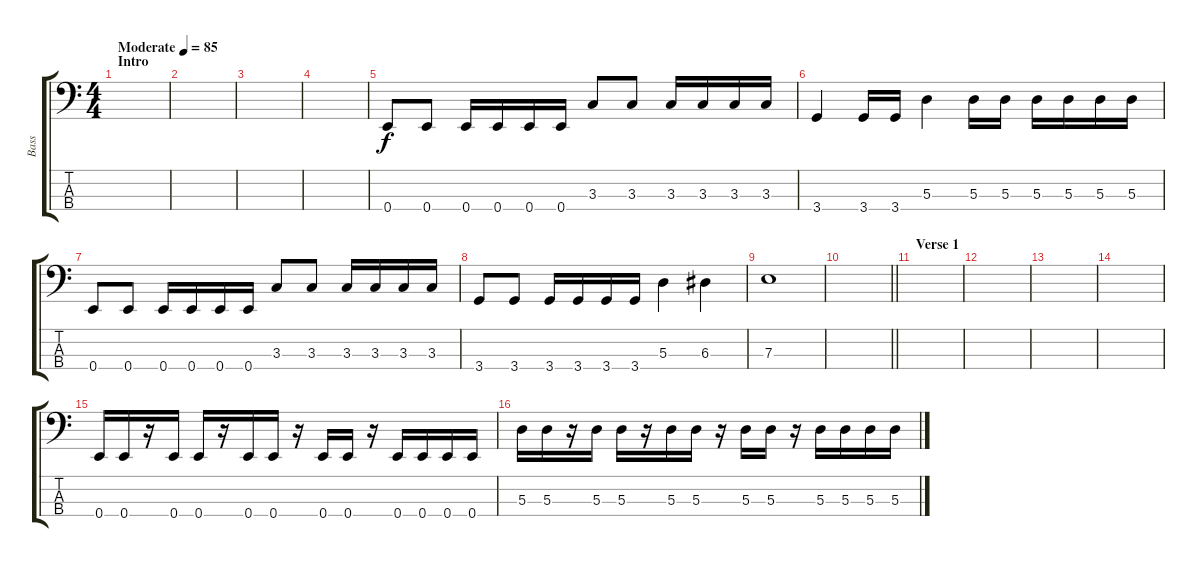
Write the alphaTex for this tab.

\track ("Bass" "Bass") {instrument electricbasspick}
\staff {score tabs}
\tuning (G2 D2 A1 E1) {hide}
\ts (4 4)
\section ("" "Intro")
\tempo (85 "Moderate")
\clef f4
\ks c
|
|
|
|
0.4.8 0.4.8 0.4.16 0.4.16 0.4.16 0.4.16 3.3.8 3.3.8 3.3.16 3.3.16 3.3.16 3.3.16 |
3.4.4 3.4.16 3.4.16 5.3.4 5.3.16 5.3.16 5.3.16 5.3.16 5.3.16 5.3.16 |
0.4.8 0.4.8 0.4.16 0.4.16 0.4.16 0.4.16 3.3.8 3.3.8 3.3.16 3.3.16 3.3.16 3.3.16 |
3.4.8 3.4.8 3.4.16 3.4.16 3.4.16 3.4.16 5.3.4 6.3.4 |
7.3.1 |
\barLineRight lightlight
|
\section ("" "Verse 1")
|
|
|
|
0.4.16 0.4.16 r.16 0.4.16 0.4.16 r.16 0.4.16 0.4.16 r.16 0.4.16 0.4.16 r.16 0.4.16 0.4.16 0.4.16 0.4.16 |
5.3.16 5.3.16 r.16 5.3.16 5.3.16 r.16 5.3.16 5.3.16 r.16 5.3.16 5.3.16 r.16 5.3.16 5.3.16 5.3.16 5.3.16
